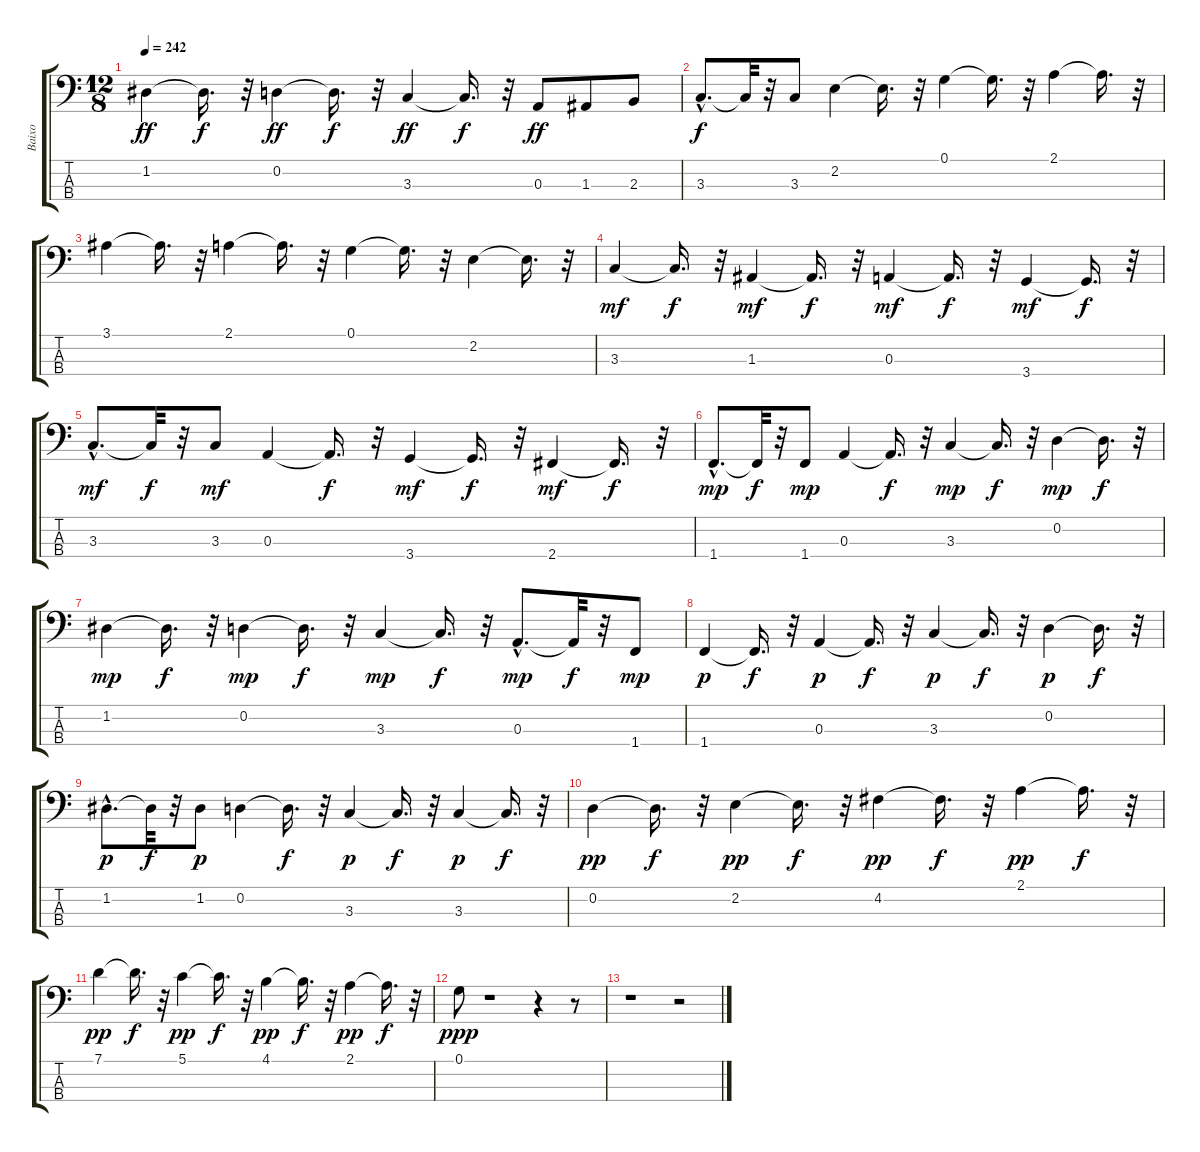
\track ("Baixo" "Baixo") {instrument fretlessbass}
\staff {score tabs}
\tuning (G2 D2 A1 E1) {hide}
\ts (12 8)
\tempo 242
\clef f4
\ks c
1.2.4{dy ff volume 9} 1.2{t}.16{d dy f} r.32 0.2.4{dy ff} 0.2{t}.16{d dy f} r.32 3.3.4{dy ff} 3.3{t}.16{d dy f} r.32 0.3.8{dy ff} 1.3.8 2.3.8 |
3.3{hac}.8{d dy f} 3.3{t}.32 r.32 3.3.8 2.2.4 2.2{t}.16{d} r.32 0.1.4 0.1{t}.16{d} r.32 2.1.4 2.1{t}.16{d} r.32 |
3.1.4 3.1{t}.16{d} r.32 2.1.4 2.1{t}.16{d} r.32 0.1.4 0.1{t}.16{d} r.32 2.2.4 2.2{t}.16{d} r.32 |
3.3.4{dy mf volume 6} 3.3{t}.16{d dy f} r.32 1.3.4{dy mf} 1.3{t}.16{d dy f} r.32 0.3.4{dy mf} 0.3{t}.16{d dy f} r.32 3.4.4{dy mf} 3.4{t}.16{d dy f} r.32 |
3.3{hac}.8{d dy mf} 3.3{t}.32{dy f} r.32 3.3.8{dy mf} 0.3.4 0.3{t}.16{d dy f} r.32 3.4.4{dy mf} 3.4{t}.16{d dy f} r.32 2.4.4{dy mf} 2.4{t}.16{d dy f} r.32 |
1.4{hac}.8{d dy mp} 1.4{t}.32{dy f} r.32 1.4.8{dy mp} 0.3.4 0.3{t}.16{d dy f} r.32 3.3.4{dy mp} 3.3{t}.16{d dy f} r.32 0.2.4{dy mp} 0.2{t}.16{d dy f} r.32 |
1.2.4{dy mp} 1.2{t}.16{d dy f} r.32 0.2.4{dy mp} 0.2{t}.16{d dy f} r.32 3.3.4{dy mp} 3.3{t}.16{d dy f} r.32 0.3{hac}.8{d dy mp} 0.3{t}.32{dy f} r.32 1.4.8{dy mp} |
1.4.4{dy p} 1.4{t}.16{d dy f} r.32 0.3.4{dy p} 0.3{t}.16{d dy f} r.32 3.3.4{dy p} 3.3{t}.16{d dy f} r.32 0.2.4{dy p} 0.2{t}.16{d dy f} r.32 |
1.2{hac}.8{d dy p} 1.2{t}.32{dy f} r.32 1.2.8{dy p} 0.2.4 0.2{t}.16{d dy f} r.32 3.3.4{dy p} 3.3{t}.16{d dy f} r.32 3.3.4{dy p} 3.3{t}.16{d dy f} r.32 |
0.2.4{dy pp} 0.2{t}.16{d dy f} r.32 2.2.4{dy pp} 2.2{t}.16{d dy f} r.32 4.2.4{dy pp} 4.2{t}.16{d dy f} r.32 2.1.4{dy pp} 2.1{t}.16{d dy f} r.32 |
7.1.4{dy pp} 7.1{t}.16{d dy f} r.32 5.1.4{dy pp} 5.1{t}.16{d dy f} r.32 4.1.4{dy pp} 4.1{t}.16{d dy f} r.32 2.1.4{dy pp} 2.1{t}.16{d dy f} r.32 |
0.1.8{dy ppp} r.1 r.4 r.8 |
r.1 r.2
